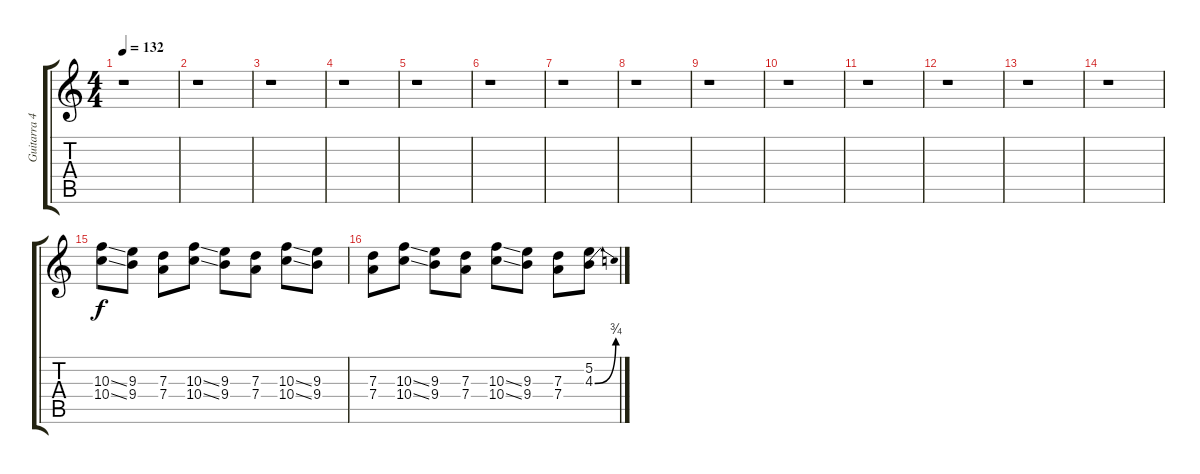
\track ("Guitarra 4" "Guitarra 4") {instrument overdrivenguitar}
\staff {score tabs}
\tuning (E4 B3 G3 D3 A2 E2) {hide}
\ts (4 4)
\tempo 132
\clef g2
\ks c
r.1{dy f} |
r.1 |
r.1 |
r.1 |
r.1 |
r.1 |
r.1 |
r.1 |
r.1 |
r.1 |
r.1 |
r.1 |
r.1 |
r.1 |
(10.3{ss} 10.4{ss}).8 (9.3 9.4).8 (7.3 7.4).8 (10.3{ss} 10.4{ss}).8 (9.3 9.4).8 (7.3 7.4).8 (10.3{ss} 10.4{ss}).8 (9.3 9.4).8 |
(7.3 7.4).8 (10.3{ss} 10.4{ss}).8 (9.3 9.4).8 (7.3 7.4).8 (10.3{ss} 10.4{ss}).8 (9.3 9.4).8 (7.3 7.4).8 (5.2 4.3{be (bend 0 0 60 3)}).8
